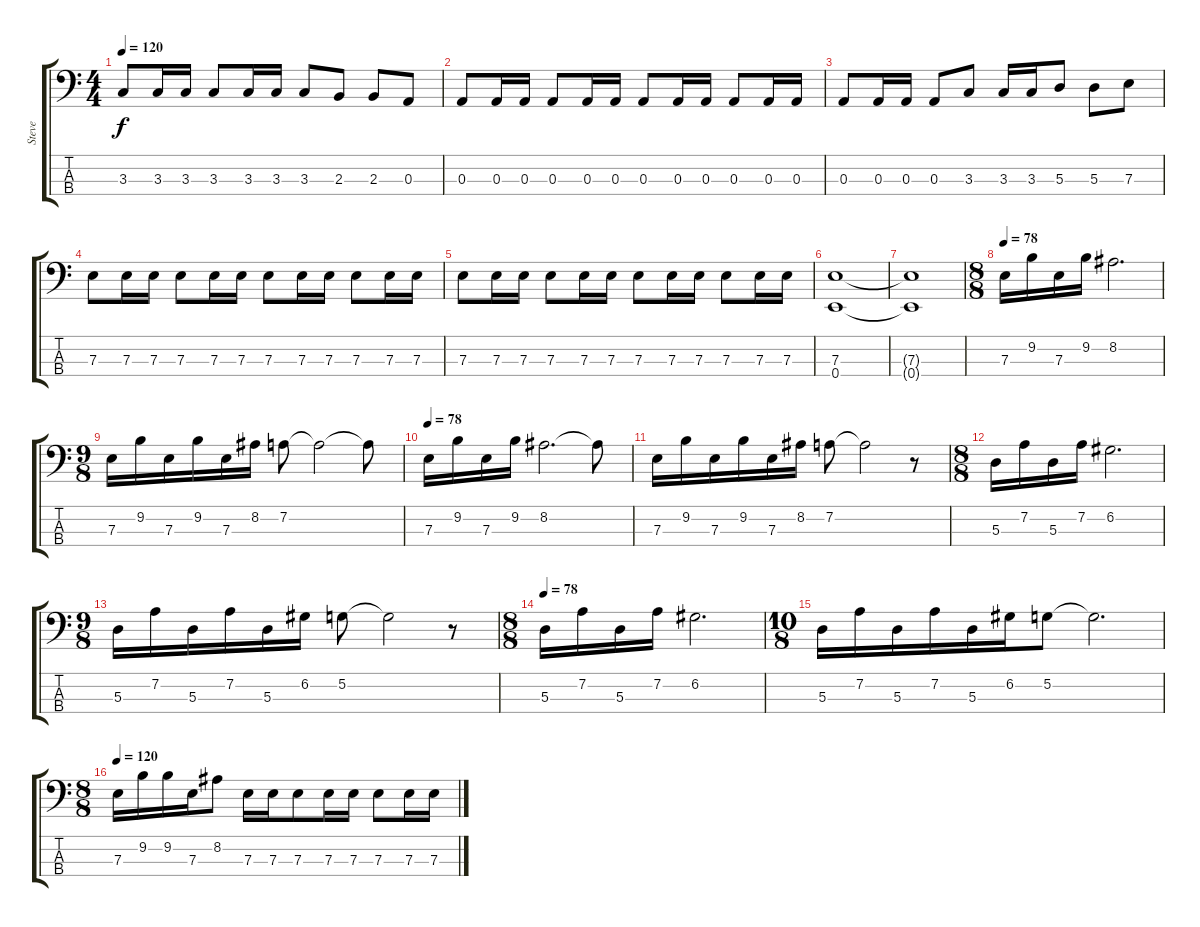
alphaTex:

\track ("Steve" "Steve") {instrument electricbassfinger}
\staff {score tabs}
\tuning (G2 D2 A1 E1) {hide}
\ts (4 4)
\tempo 120
\clef f4
\ks c
3.3.8{dy f} 3.3.16 3.3.16 3.3.8 3.3.16 3.3.16 3.3.8 2.3.8 2.3.8 0.3.8 |
0.3.8 0.3.16 0.3.16 0.3.8 0.3.16 0.3.16 0.3.8 0.3.16 0.3.16 0.3.8 0.3.16 0.3.16 |
0.3.8 0.3.16 0.3.16 0.3.8 3.3.8 3.3.16 3.3.16 5.3.8 5.3.8 7.3.8 |
7.3.8 7.3.16 7.3.16 7.3.8 7.3.16 7.3.16 7.3.8 7.3.16 7.3.16 7.3.8 7.3.16 7.3.16 |
7.3.8 7.3.16 7.3.16 7.3.8 7.3.16 7.3.16 7.3.8 7.3.16 7.3.16 7.3.8 7.3.16 7.3.16 |
(7.3 0.4).1 |
(7.3{t} 0.4{t}).1 |
\ts (8 8)
\tempo 78
7.3.16 9.2.16 7.3.16 9.2.16 8.2.2{d} |
\ts (9 8)
7.3.16 9.2.16 7.3.16 9.2.16 7.3.16 8.2.16 7.2.8 7.2{t}.2 7.2{t}.8 |
\tempo 78
7.3.16 9.2.16 7.3.16 9.2.16 8.2.2{d} 8.2{t}.8 |
7.3.16 9.2.16 7.3.16 9.2.16 7.3.16 8.2.16 7.2.8 7.2{t}.2 r.8 |
\ts (8 8)
5.3.16 7.2.16 5.3.16 7.2.16 6.2.2{d} |
\ts (9 8)
5.3.16 7.2.16 5.3.16 7.2.16 5.3.16 6.2.16 5.2.8 5.2{t}.2 r.8 |
\ts (8 8)
\tempo 78
5.3.16 7.2.16 5.3.16 7.2.16 6.2.2{d} |
\ts (10 8)
5.3.16 7.2.16 5.3.16 7.2.16 5.3.16 6.2.16 5.2.8 5.2{t}.2{d} |
\ts (8 8)
\tempo 120
7.3.16 9.2.16 9.2.16 7.3.16 8.2.8 7.3.16 7.3.16 7.3.8 7.3.16 7.3.16 7.3.8 7.3.16 7.3.16
